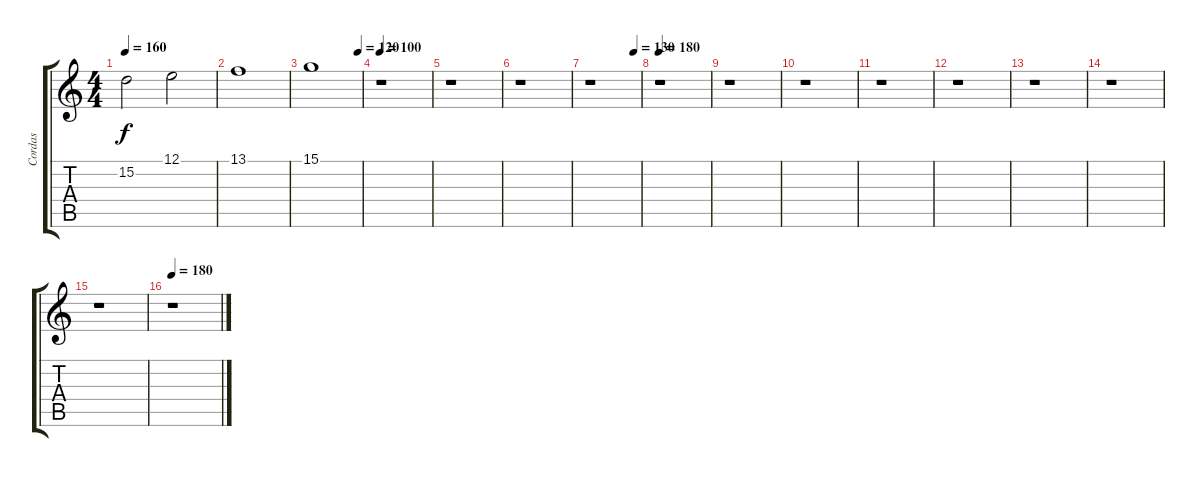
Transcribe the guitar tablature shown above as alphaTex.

\track ("Cordas" "Cordas") {instrument stringensemble1}
\staff {score tabs}
\tuning (E4 B3 G3 D3 A2 E2) {hide}
\ts (4 4)
\tempo 160
\clef g2
\ks c
15.2.2{dy f} 12.1.2 |
13.1.1 |
\tempo (120 0.9375)
15.1.1 |
\tempo 100
r.1 |
r.1 |
r.1 |
\tempo (130 0.875)
r.1 |
\tempo 180
r.1 |
r.1 |
r.1 |
r.1 |
r.1 |
r.1 |
r.1 |
r.1 |
\tempo 180
r.1
